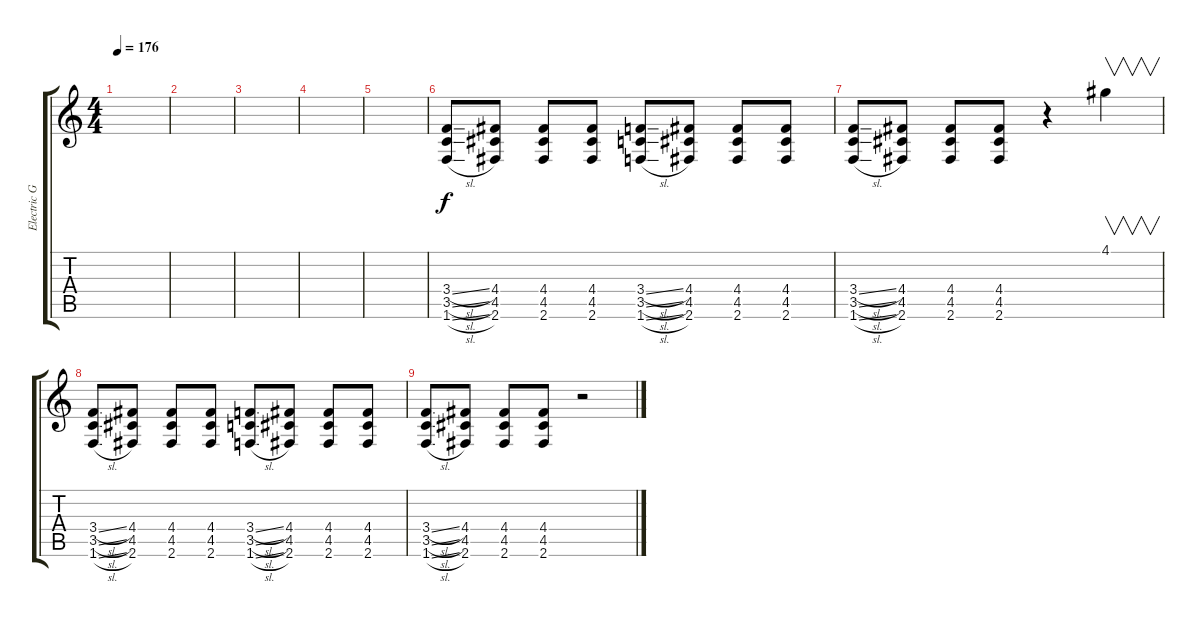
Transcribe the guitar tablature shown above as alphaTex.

\track ("Electric Guitar" "Electric G") {instrument overdrivenguitar}
\staff {score tabs}
\tuning (E4 B3 G3 D3 A2 E2) {hide}
\ts (4 4)
\tempo 176
\clef g2
\ks c
|
|
|
|
|
(3.4{sl} 3.5{sl} 1.6{sl}).8 (4.4 4.5 2.6).8 (4.4 4.5 2.6).8 (4.4 4.5 2.6).8 (3.4{sl} 3.5{sl} 1.6{sl}).8 (4.4 4.5 2.6).8 (4.4 4.5 2.6).8 (4.4 4.5 2.6).8 |
(3.4{sl} 3.5{sl} 1.6{sl}).8 (4.4 4.5 2.6).8 (4.4 4.5 2.6).8 (4.4 4.5 2.6).8 r.4 4.1.4{v} |
(3.4{sl} 3.5{sl} 1.6{sl}).8 (4.4 4.5 2.6).8 (4.4 4.5 2.6).8 (4.4 4.5 2.6).8 (3.4{sl} 3.5{sl} 1.6{sl}).8 (4.4 4.5 2.6).8 (4.4 4.5 2.6).8 (4.4 4.5 2.6).8 |
(3.4{sl} 3.5{sl} 1.6{sl}).8 (4.4 4.5 2.6).8 (4.4 4.5 2.6).8 (4.4 4.5 2.6).8 r.2
